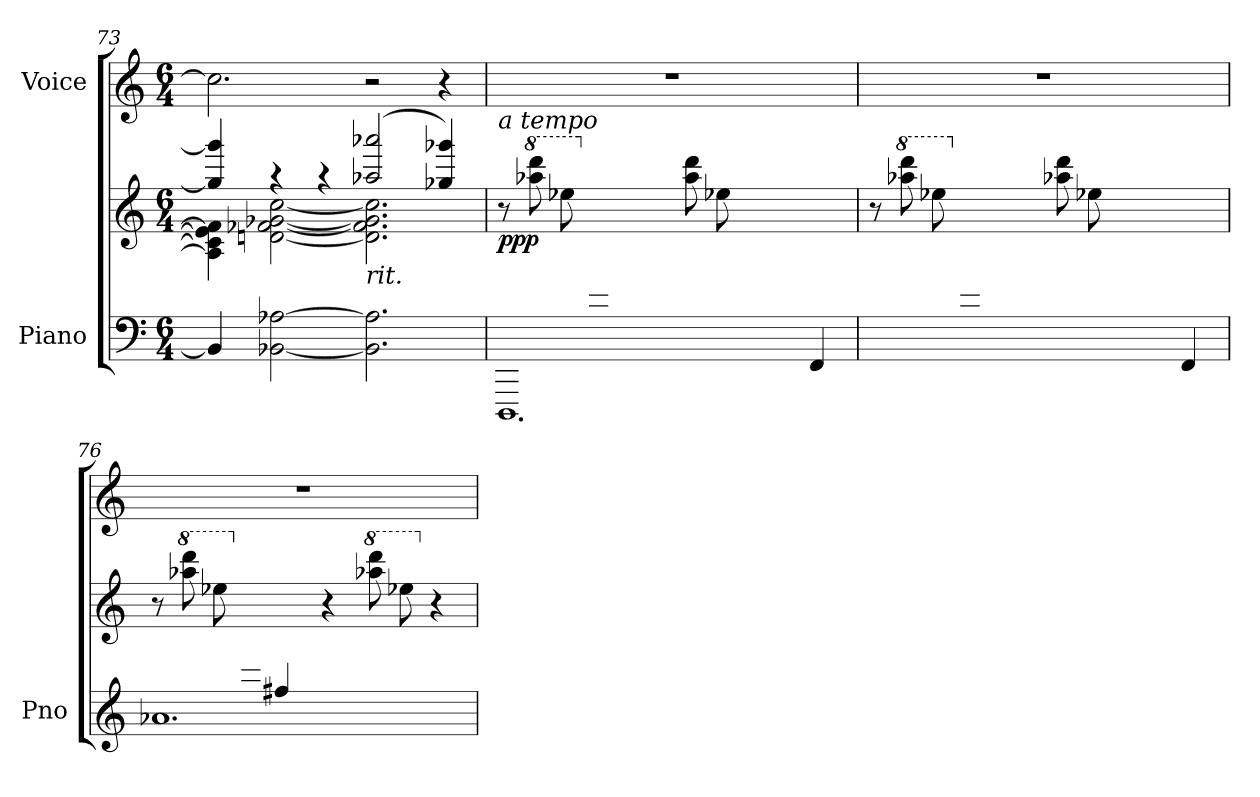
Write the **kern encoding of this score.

**kern	**kern	**dynam	**kern
*part2	*part2	*part2	*part1
*staff3	*staff2	*staff2/3	*staff1
*I"Piano	*	*	*I"Voice
*I'Pno	*	*	*
*clefF4	*clefG2	*	*clefG2
*k[]	*k[]	*	*k[]
*M6/4	*M6/4	*	*M6/4
=73	=73	=73	=73
*	*^	*	*
4BB/]	4gg-/] 4ggg-/]	4A\] 4c\] 4e-\] 4f\]	.	2.cc\]
[2BB-X\ [2A-X\	4r	[2dn\ [2f-X\ [2g-X\ [2cc\	.	.
.	4r	.	.	.
!	!LO:TX:b:i:t=rit.	!	!	!
2.BB-\] 2.A-\]	(2aa-X/ 2aaa-X/	2.d\] 2.f-\] 2.g-\] 2.cc\]	.	2r
.	4gg-X/ 4ggg-X/)	.	.	4r
*	*v	*v	*	*
!!LO:LB:g=z
=74	=74	=74	=74
*^	*	*	*
!	!	!LO:TX:a:i:t=a tempo	!	!
!	!	!	!LO:DY:b	!
4.ryy	1.DDD	8r	ppp	1.r
*	*	*8va	*	*
.	.	(8aaa-X\ 8dddd\L	.	.
.	.	8eee-X\	.	.
*clefG2	*	*	*	*
*	*	*X8va	*	*
8ccc/	.	4.ryy	.	.
8ff#X/	.	.	.	.
8dd/J)	.	.	.	.
4ryy	.	(8aa-\ 8ddd\L	.	.
.	.	8ee-X\	.	.
8cc/	.	2ryy	.	.
8f#X/J	.	.	.	.
4d/)	.	.	.	.
=75	=75	=75	=75	=75
4.ryy	1.ryy	8r	.	1.r
*	*	*8va	*	*
.	.	(8aaa-X\ 8dddd\L	.	.
.	.	8eee-X\	.	.
*	*	*X8va	*	*
8ccc/	.	4.ryy	.	.
8ff#X/	.	.	.	.
8dd/J)	.	.	.	.
4ryy	.	(8aa-X\ 8ddd\L	.	.
.	.	8ee-X\	.	.
8cc/	.	2ryy	.	.
8f#X/J	.	.	.	.
4d/)	.	.	.	.
=76	=76	=76	=76	=76
4.ryy	1.a-X	8r	.	1.r
*	*	*8va	*	*
.	.	(8aaa-X\ 8dddd\L	.	.
.	.	8eee-X\	.	.
*	*	*X8va	*	*
8ccc/J	.	4.ryy	.	.
4ff#X/)	.	.	.	.
2.ryy	.	4r	.	.
*	*	*8va	*	*
.	.	8aaa-X\ 8dddd\L	.	.
.	.	8eee-X\J	.	.
*	*	*X8va	*	*
.	.	4r	.	.
*v	*v	*	*	*
=	=	=	=
*-	*-	*-	*-
